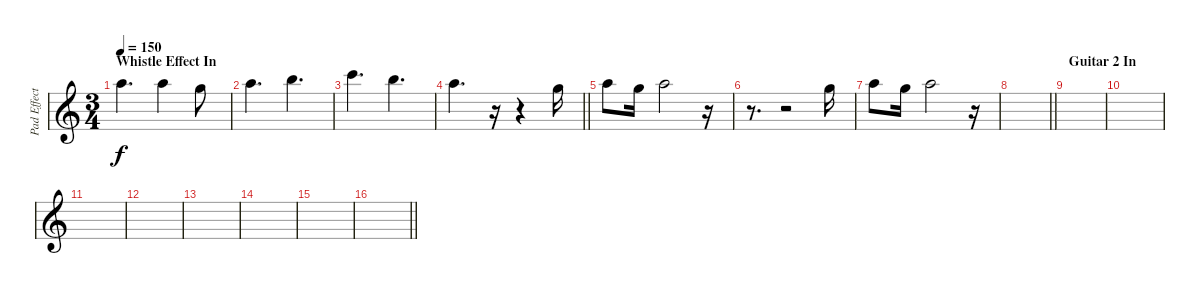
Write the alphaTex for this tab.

\track ("Pad Effects 1" "Pad Effect") {instrument whistle}
\staff {score}
\tuning (E5 B4 G4 D4 A3 E3) {hide}
\ts (3 4)
\section ("" "Whistle Effect In")
\tempo 150
\clef g2
\ks c
5.1.4{d dy f} 5.1.4 3.1.8 |
5.1.4{d} 7.1.4{d} |
8.1.4{d} 7.1.4{d} |
\barLineRight lightlight
5.1.4{d} r.16 r.4 3.1.16 |
5.1.8 3.1.16 5.1.2 r.16 |
r.8{d} r.2 3.1.16 |
5.1.8 3.1.16 5.1.2 r.16 |
\barLineRight lightlight
|
\section ("" "Guitar 2 In")
|
|
|
|
|
|
|
\barLineRight lightlight
